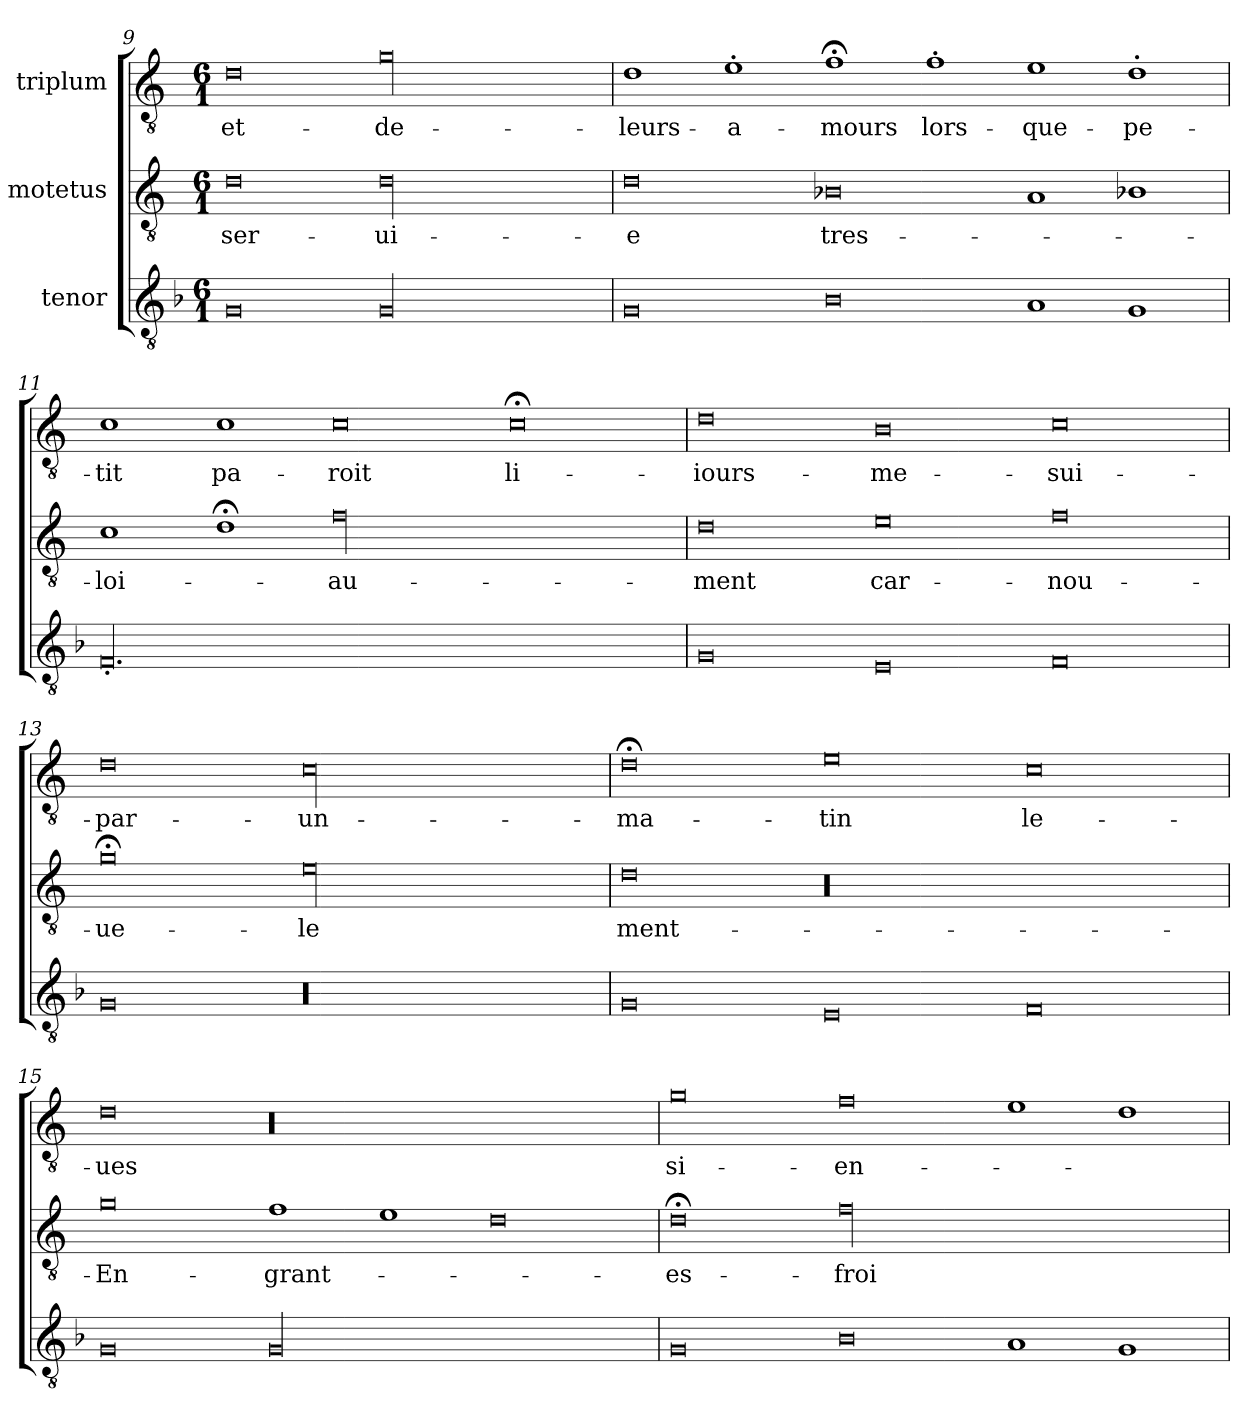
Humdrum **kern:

**kern	**kern	**text	**kern	**text
*part3	*part2	*part2	*part1	*part1
*staff3	*staff2	*staff2	*staff1	*staff1
*I"tenor	*I"motetus	*	*I"triplum	*
*clefGv2	*clefGv2	*	*clefGv2	*
*k[b-]	*k[]	*	*k[]	*
*F:	*C:	*	*C:	*
*M6/1	*M6/1	*	*M6/1	*
=9	=9	=9	=9	=9
0G/	0d\	ser-	0d\	et-
00G/	00d\	-ui-	00g\	de-
=10	=10	=10	=10	=10
0G/	0d\	-e	1d\	leurs-
.	.	.	1e'\	a-
0B-\	0B-X\	tres-	1f;<\	-mours
.	.	.	1f'\	lors-
1A/	1A/	.	1e\	que-
1G/	1B-X\	.	1d'\	pe-
=11	=11	=11	=11	=11
00.F'/	1c\	loi-	1c\	-tit
.	1d;<\	.	1c\	pa-
.	00f\	-au-	0c\	-roit
.	.	.	0c;<\	li-
=12	=12	=12	=12	=12
0G/	0d\	-ment	0d\	iours-
0E/	0e\	car-	0B\	me-
0F/	0f\	nou-	0c\	sui-
=13	=13	=13	=13	=13
0G/	0g;<\	-ue-	0d\	par-
00r	00e\	-le	00c\	un-
=14	=14	=14	=14	=14
0G/	0d\	ment-	0d;<\	ma-
0E/	00r	.	0e\	-tin
0F/	.	.	0c\	le-
!!LO:PB:g=z
=15	=15	=15	=15	=15
0G/	0g\	En-	0d\	-ues
00G/	1f\	grant-	00r	.
.	1e\	.	.	.
.	0d\	.	.	.
=16	=16	=16	=16	=16
0G/	0d;<\	es-	0g\	si-
0B-\	00f\	-froi	0f\	en-
1A/	.	.	1e\	.
1G/	.	.	1d\	.
=	=	=	=	=
*-	*-	*-	*-	*-
